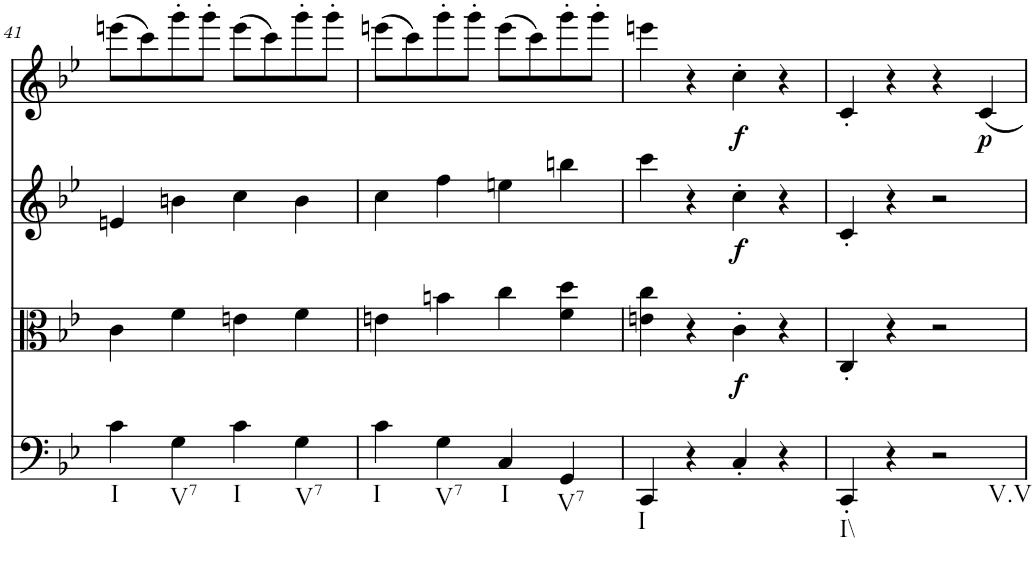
**kern	**kern	**dynam	**kern	**dynam	**kern	**dynam
*part4	*part3	*part3	*part2	*part2	*part1	*part1
*staff4	*staff3	*staff3	*staff2	*staff2	*staff1	*staff1
*I"Violoncello	*I"Viola	*	*I"Violin II	*	*I"Violin I	*
*I'Vc	*I'Vla	*	*I'Vln	*	*I'Vln	*
!!LO:PB:g=z
*clefF4	*clefC3	*	*clefG2	*	*clefG2	*
*k[b-e-]	*k[b-e-]	*	*k[b-e-]	*	*k[b-e-]	*
*B-:	*B-:	*	*B-:	*	*B-:	*
*M2/2	*M2/2	*	*M2/2	*	*M2/2	*
=41	=41	=41	=41	=41	=41	=41
!LO:TX:b:t=I	!	!	!	!	!	!
4c\	4c\	.	4en/	.	(8eeen\L	.
.	.	.	.	.	8ccc\)	.
!LO:TX:b:t=V7	!	!	!	!	!	!
4G\	4f\	.	4bn\	.	8ggg'\	.
.	.	.	.	.	8ggg'\J	.
!LO:TX:b:t=I	!	!	!	!	!	!
4c\	4en\	.	4cc\	.	(8eee\L	.
.	.	.	.	.	8ccc\)	.
!LO:TX:b:t=V7	!	!	!	!	!	!
4G\	4f\	.	4b\	.	8ggg'\	.
.	.	.	.	.	8ggg'\J	.
=42	=42	=42	=42	=42	=42	=42
!LO:TX:b:t=I	!	!	!	!	!	!
4c\	4en\	.	4cc\	.	(8eeen\L	.
.	.	.	.	.	8ccc\)	.
!LO:TX:b:t=V7	!	!	!	!	!	!
4G\	4bn\	.	4ff\	.	8ggg'\	.
.	.	.	.	.	8ggg'\J	.
!LO:TX:b:t=I	!	!	!	!	!	!
4C/	4cc\	.	4een\	.	(8eee\L	.
.	.	.	.	.	8ccc\)	.
!LO:TX:b:t=V7	!	!	!	!	!	!
4GG/	4f\ 4dd\	.	4bbn\	.	8ggg'\	.
.	.	.	.	.	8ggg'\J	.
=43	=43	=43	=43	=43	=43	=43
!LO:TX:b:t=I	!	!	!	!	!	!
4CC/	4en\ 4cc\	.	4ccc\	.	4eeen\	.
4r	4r	.	4r	.	4r	.
!	!	!LO:DY:b	!	!LO:DY:b	!	!LO:DY:b
4C'/	4c'\	f	4cc'\	f	4cc'\	f
4r	4r	.	4r	.	4r	.
=44	=44	=44	=44	=44	=44	=44
!LO:TX:b:t=I\\	!	!	!	!	!	!
4CC'/	4C'/	.	4c'/	.	4c'/	.
4r	4r	.	4r	.	4r	.
!LO:TX:b:t=V.V	!	!	!	!	!	!
2r	2r	.	2r	.	4r	.
!	!	!	!	!	!	!LO:DY:b
.	.	.	.	.	4c/	p
=	=	=	=	=	=	=
*-	*-	*-	*-	*-	*-	*-
